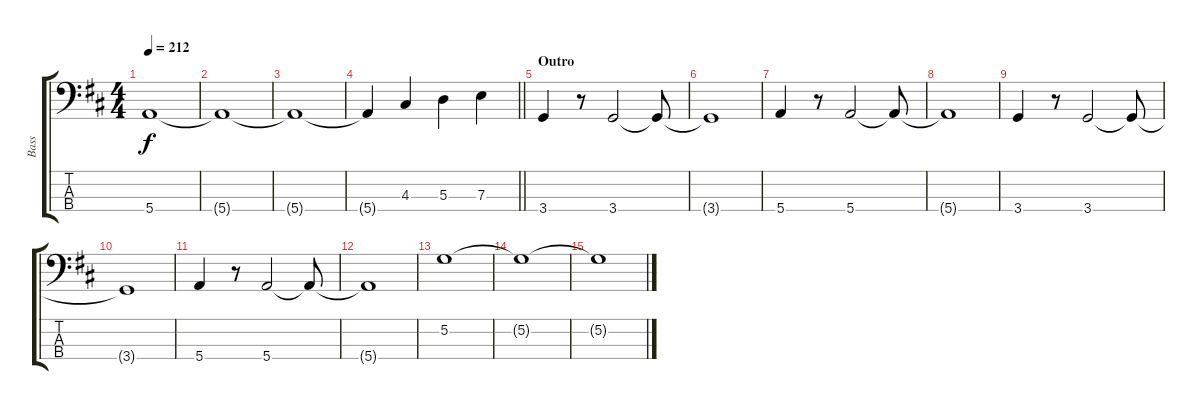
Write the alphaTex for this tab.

\track ("Bass" "Bass") {instrument electricbassfinger}
\staff {score tabs}
\tuning (G2 D2 A1 E1) {hide}
\ts (4 4)
\tempo 212
\clef f4
\ks d
5.4.1{dy f} |
5.4{t}.1 |
5.4{t}.1 |
\barLineRight lightlight
5.4{t}.4 4.3.4 5.3.4 7.3.4 |
\section ("" "Outro")
3.4.4 r.8 3.4.2 3.4{t}.8 |
3.4{t}.1 |
5.4.4 r.8 5.4.2 5.4{t}.8 |
5.4{t}.1 |
3.4.4 r.8 3.4.2 3.4{t}.8 |
3.4{t}.1 |
5.4.4 r.8 5.4.2 5.4{t}.8 |
5.4{t}.1 |
5.2.1 |
5.2{t}.1 |
5.2{t}.1
